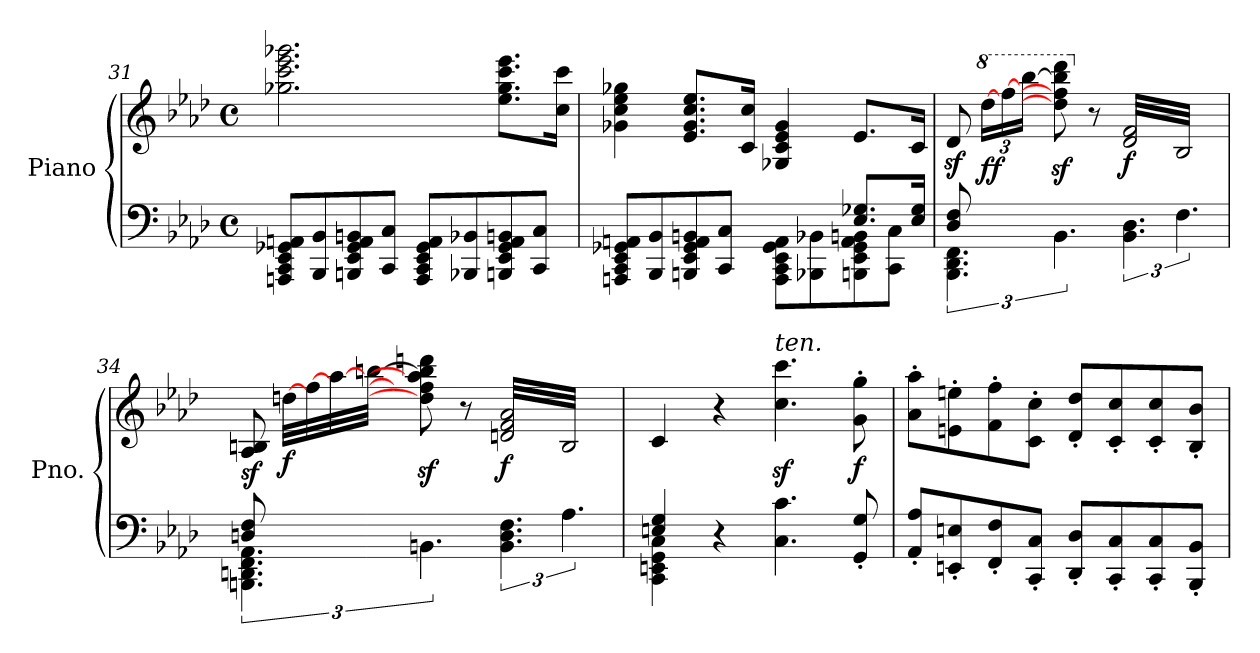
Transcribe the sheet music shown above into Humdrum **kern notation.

**kern	**kern	**dynam
*part1	*part1	*part1
*staff2	*staff1	*staff1/2
*I"Piano	*	*
*I'Pno.	*	*
*clefF4	*clefG2	*
*k[b-e-a-d-]	*k[b-e-a-d-]	*
*M4/4	*M4/4	*
*met(c)	*met(c)	*
=31	=31	=31
8AAAn/ 8CC/ 8EE-/ 8GG-X/ 8AAn/L	2.gg-X\ 2.ccc\ 2.eee-\ 2.ggg-X\	.
8BBB-/ 8BB-/	.	.
8BBBn/ 8EE-/ 8GG-/ 8AA/ 8BBn/	.	.
8CC/ 8C/J	.	.
8AAA/ 8CC/ 8EE-/ 8GG-/ 8AA/L	.	.
8BBB-X/ 8BB-X/	.	.
8BBBn/ 8EE-/ 8GG-/ 8AA/ 8BBn/	8.ee-\ 8.gg-\ 8.ccc\ 8.eee-\L	.
8CC/ 8C/J	.	.
.	16cc\ 16ccc\Jk	.
=32	=32	=32
*^	*	*
8AAAn/ 8CC/ 8EE-/ 8GG-X/ 8AAn/L	2rBBBByy	4g-X\ 4cc\ 4ee-\ 4gg-X\	.
8BBB-/ 8BB-/	.	.	.
8BBBn/ 8EE-/ 8GG-/ 8AA/ 8BBn/	.	8.e-/ 8.g-/ 8.cc/ 8.ee-/L	.
8CC/ 8C/J	.	.	.
.	.	16c/ 16cc/Jk	.
4rgyy	8AAA\ 8CC\ 8EE-\ 8GG-\ 8AA\L	4G-X/ 4c/ 4e-/ 4g-/	.
.	8BBB-X\ 8BB-X\	.	.
8.E-/ 8.G-X/L	8BBBn\ 8EE-\ 8GG-\ 8AA\ 8BBn\	8.e-/L	.
.	8CC\ 8C\J	.	.
16E-/ 16G-/Jk	.	16c/Jk	.
!!LO:LB:g=z
=33	=33	=33	=33
8D-/ 8F/	6.BBB-\ 6.DD-\ 6.FF\	8d-z</	.
*	*	*8va	*
*	*	*Xbrackettup	*
!	!	!	!LO:DY:b
8ryy	.	[24ddd-\LL	ff
.	.	[24fff\	.
.	.	[24bbb-\JJ	.
4ryy	6.BB-\	8ddd-\]z< 8fff\]z< 8bbb-\]z< 8dddd-\z<	.
*	*	*X8va	*
.	.	8r	.
!	!	!	!LO:DY:b
*	*	*tremolo	*
2ryy	6.BB-\ 6.D-\	32d-/ 32f/LLL	f
.	.	32B-/	.
.	.	32d-/ 32f/	.
.	.	32B-/	.
.	.	32d-/ 32f/	.
.	.	32B-/	.
.	.	32d-/ 32f/	.
.	.	32B-/	.
.	6.F\	32d-/ 32f/	.
.	.	32B-/	.
.	.	32d-/ 32f/	.
.	.	32B-/	.
.	.	32d-/ 32f/	.
.	.	32B-/	.
.	.	32d-/ 32f/	.
.	.	32B-/JJJ	.
*	*	*Xtremolo	*
=34	=34	=34	=34
!	!	!	!LO:DY:a=2
8Dn/ 8F/	6.BBBn\ 6.DDn\ 6.FF\ 6.AA-\	8A-/ 8Bn/	sf
.	.	.	.
.	.	.	.
.	.	.	.
!	!	!	!LO:DY:b
8ryy	.	[32ddn\LLL	f
.	.	[32ff\	.
.	.	[32aa-\	.
.	.	[32bbn\JJJ	.
4ryy	6.BBn\	8dd\]z< 8ff\]z< 8aa-\]z< 8bb\]z< 8dddn\z<	.
.	.	8r	.
*	*	*brackettup	*
!	!	!	!LO:DY:b
*	*	*tremolo	*
2ryy	6.BB\ 6.D\ 6.F\	32dn/ 32f/ 32a-/LLL	f
.	.	32B/	.
.	.	32dn/ 32f/ 32a-/	.
.	.	32B/	.
.	.	32dn/ 32f/ 32a-/	.
.	.	32B/	.
.	.	32dn/ 32f/ 32a-/	.
.	.	32B/	.
.	6.A-\	32dn/ 32f/ 32a-/	.
.	.	32B/	.
.	.	32dn/ 32f/ 32a-/	.
.	.	32B/	.
.	.	32dn/ 32f/ 32a-/	.
.	.	32B/	.
.	.	32dn/ 32f/ 32a-/	.
.	.	32B/JJJ	.
*	*	*Xtremolo	*
=35	=35	=35	=35
4En/ 4G/	4CC\ 4EEn\ 4GG\ 4C\	4c/	.
.	.	.	.
.	.	.	.
.	.	.	.
.	.	.	.
.	.	.	.
.	.	.	.
.	.	.	.
4r	4ryy	4r	.
!	!	!LO:TX:a:i:t=ten.	!
4.C\ 4.c\	2ryy	4.cc\z< 4.ccc\z<	.
*	*	*MM160	*
!	!	!	!LO:DY:b
8GG/' 8G/'	.	8g\' 8gg\'	f
*v	*v	*	*
=36	=36	=36
8AA-/' 8A-/'L	8a-\' 8aa-\'L	.
8EEn/' 8En/'	8en\' 8een\'	.
8FF/' 8F/'	8f\' 8ff\'	.
8CC/' 8C/'J	8c\' 8cc\'J	.
8DD-/' 8D-/'L	8d-/' 8dd-/'L	.
8CC/' 8C/'	8c/' 8cc/'	.
8CC/' 8C/'	8c/' 8cc/'	.
8BBB-/' 8BB-/'J	8B-/' 8b-/'J	.
=	=	=
*-	*-	*-
